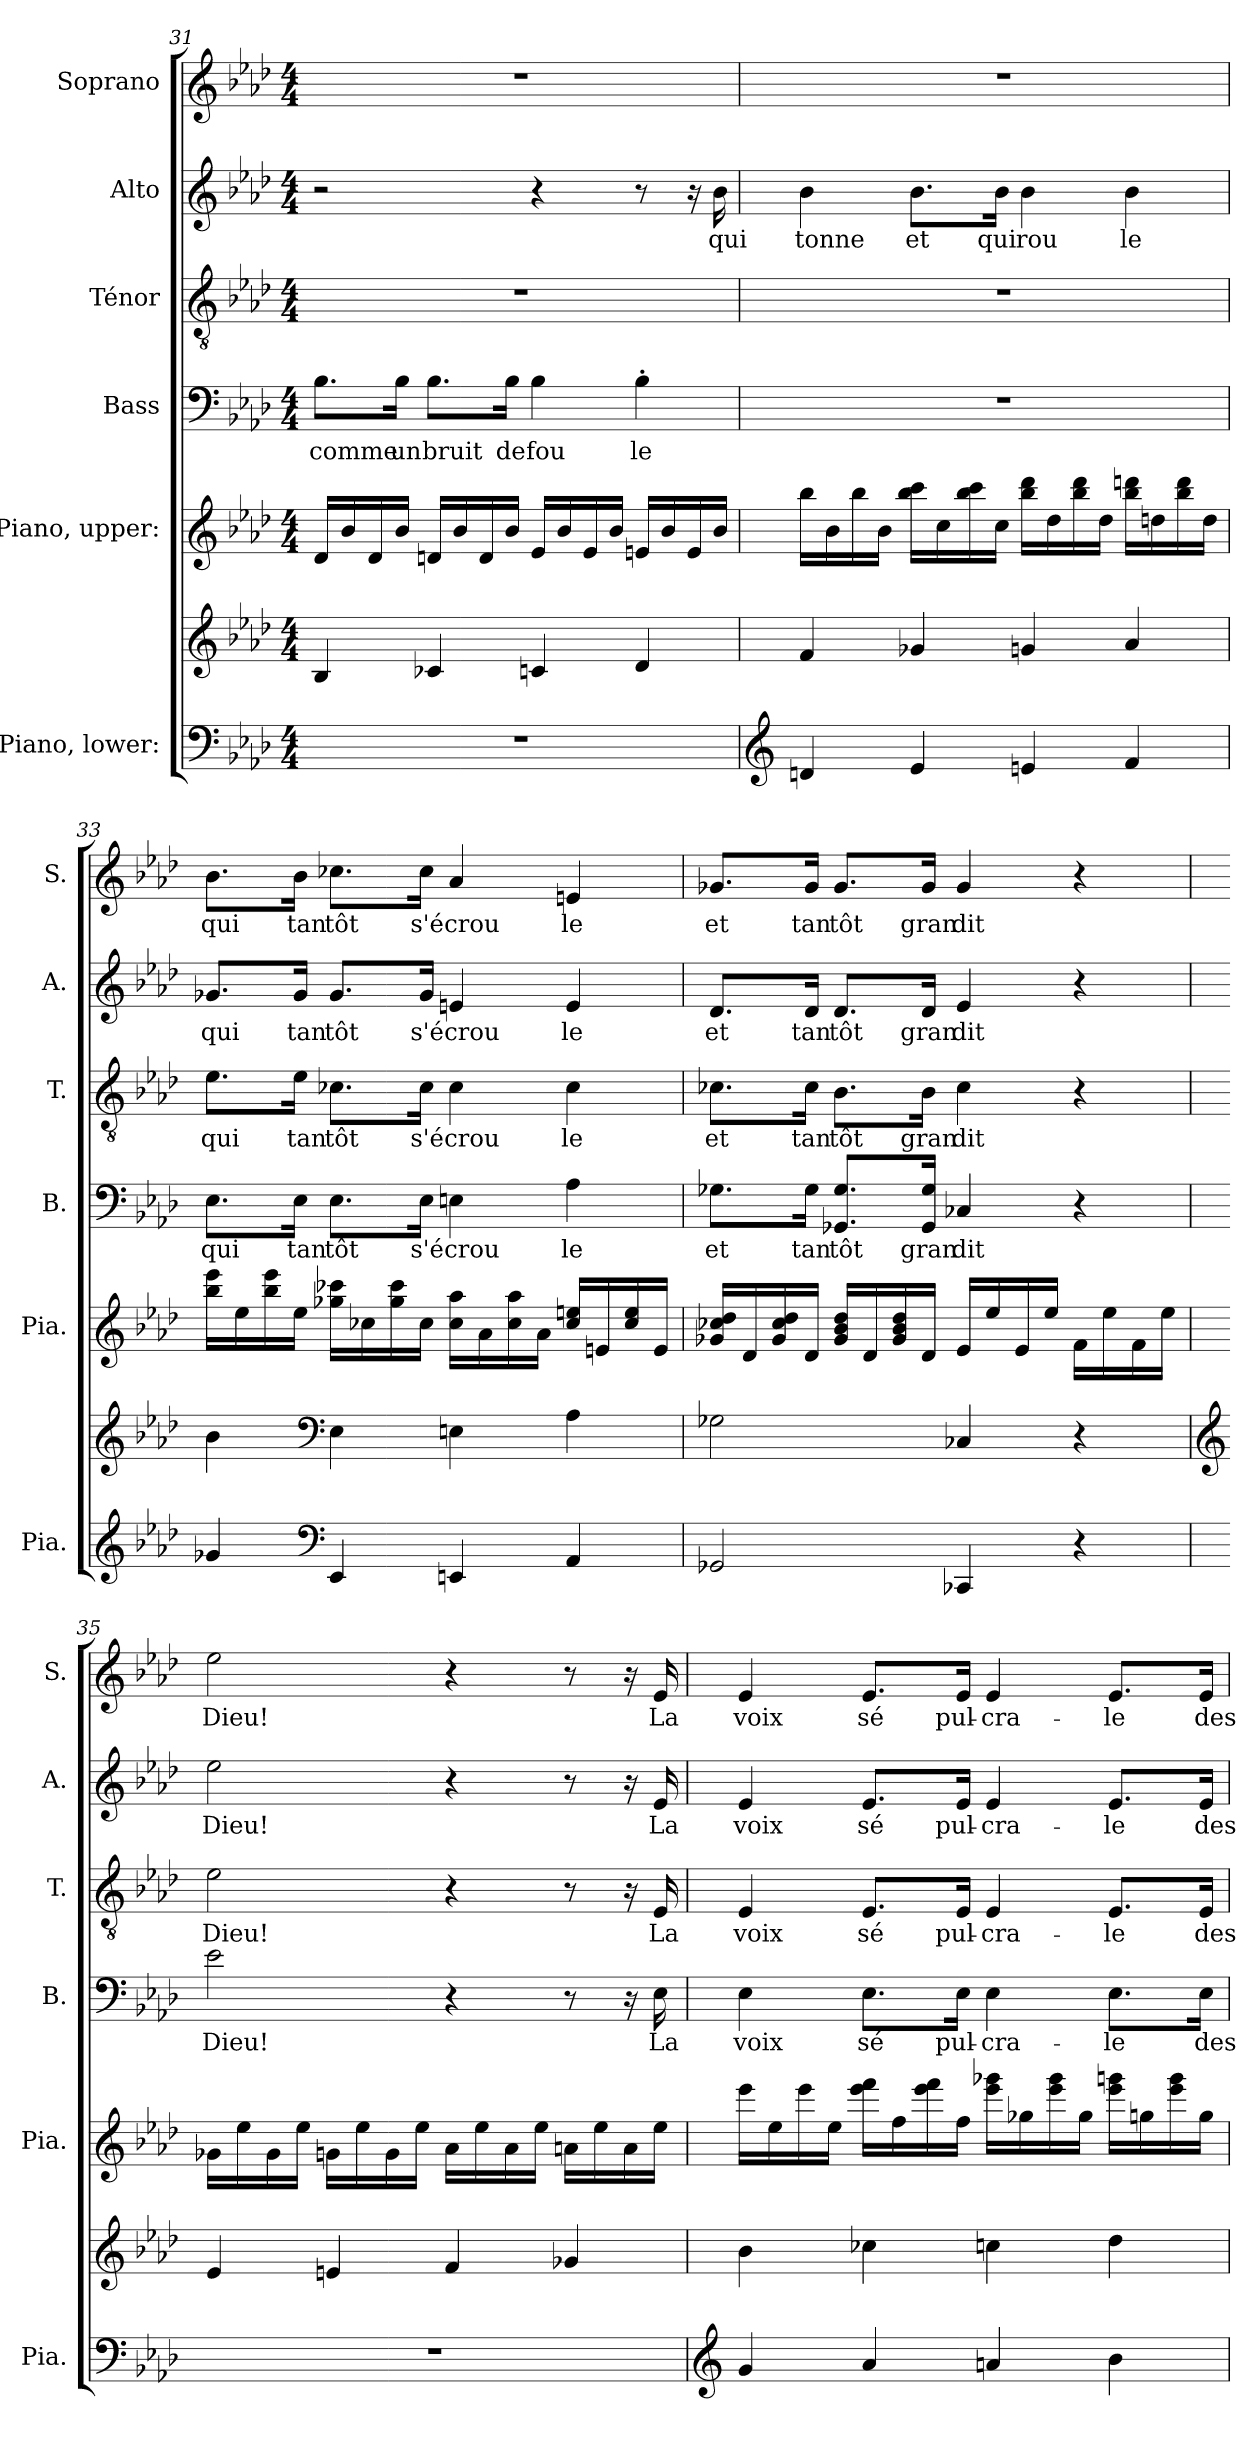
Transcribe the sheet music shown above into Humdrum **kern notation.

**kern	**kern	**kern	**kern	**text	**kern	**text	**kern	**text	**kern	**text
*part6	*part6	*part5	*part4	*part4	*part3	*part3	*part2	*part2	*part1	*part1
*staff7	*staff6	*staff5	*staff4	*staff4	*staff3	*staff3	*staff2	*staff2	*staff1	*staff1
*I"Piano, lower:	*	*I"Piano, upper:	*I"Bass	*	*I"Ténor	*	*I"Alto	*	*I"Soprano	*
*I'Pia.	*	*I'Pia.	*I'B.	*	*I'T.	*	*I'A.	*	*I'S.	*
!!LO:PB:g=z
*clefF4	*clefG2	*clefG2	*clefF4	*	*clefGv2	*	*clefG2	*	*clefG2	*
*k[b-e-a-d-]	*k[b-e-a-d-]	*k[b-e-a-d-]	*k[b-e-a-d-]	*	*k[b-e-a-d-]	*	*k[b-e-a-d-]	*	*k[b-e-a-d-]	*
*M4/4	*M4/4	*M4/4	*M4/4	*	*M4/4	*	*M4/4	*	*M4/4	*
=31	=31	=31	=31	=31	=31	=31	=31	=31	=31	=31
!	!	!	!	!LO:LY:b	!	!	!	!	!	!
1r	4B-/	16d-/LL	8.B-\L	comme	1r	.	2r	.	1r	.
.	.	16b-/	.	.	.	.	.	.	.	.
.	.	16d-/	.	.	.	.	.	.	.	.
!	!	!	!	!LO:LY:b	!	!	!	!	!	!
.	.	16b-/JJ	16B-\Jk	un	.	.	.	.	.	.
!	!	!	!	!LO:LY:b	!	!	!	!	!	!
.	4c-X/	16dn/LL	8.B-\L	bruit	.	.	.	.	.	.
.	.	16b-/	.	.	.	.	.	.	.	.
.	.	16d/	.	.	.	.	.	.	.	.
!	!	!	!	!LO:LY:b	!	!	!	!	!	!
.	.	16b-/JJ	16B-\Jk	de	.	.	.	.	.	.
!	!	!	!	!LO:LY:b	!	!	!	!	!	!
.	4cn/	16e-/LL	4B-\	fou	.	.	4r	.	.	.
.	.	16b-/	.	.	.	.	.	.	.	.
.	.	16e-/	.	.	.	.	.	.	.	.
.	.	16b-/JJ	.	.	.	.	.	.	.	.
!	!	!	!	!LO:LY:b	!	!	!	!	!	!
.	4d-/	16en/LL	4B-'\	le	.	.	8r	.	.	.
.	.	16b-/	.	.	.	.	.	.	.	.
.	.	16e/	.	.	.	.	16r	.	.	.
!	!	!	!	!	!	!	!	!LO:LY:b	!	!
.	.	16b-/JJ	.	.	.	.	16b-\	qui	.	.
=32	=32	=32	=32	=32	=32	=32	=32	=32	=32	=32
*clefG2	*	*	*	*	*	*	*	*	*	*
!	!	!	!	!	!	!	!	!LO:LY:b	!	!
4dn/	4f/	16bb-\LL	1r	.	1r	.	4b-\	tonne	1r	.
.	.	16b-\	.	.	.	.	.	.	.	.
.	.	16bb-\	.	.	.	.	.	.	.	.
.	.	16b-\JJ	.	.	.	.	.	.	.	.
!	!	!	!	!	!	!	!	!LO:LY:b	!	!
4e-/	4g-X/	16bb-\ 16ccc\LL	.	.	.	.	8.b-\L	et	.	.
.	.	16cc\	.	.	.	.	.	.	.	.
.	.	16bb-\ 16ccc\	.	.	.	.	.	.	.	.
!	!	!	!	!	!	!	!	!LO:LY:b	!	!
.	.	16cc\JJ	.	.	.	.	16b-\Jk	qui	.	.
!	!	!	!	!	!	!	!	!LO:LY:b	!	!
4en/	4gn/	16bb-\ 16ddd-\LL	.	.	.	.	4b-\	rou	.	.
.	.	16dd-\	.	.	.	.	.	.	.	.
.	.	16bb-\ 16ddd-\	.	.	.	.	.	.	.	.
.	.	16dd-\JJ	.	.	.	.	.	.	.	.
!	!	!	!	!	!	!	!	!LO:LY:b	!	!
4f/	4a-/	16bb-\ 16dddn\LL	.	.	.	.	4b-\	le	.	.
.	.	16ddn\	.	.	.	.	.	.	.	.
.	.	16bb-\ 16ddd\	.	.	.	.	.	.	.	.
.	.	16dd\JJ	.	.	.	.	.	.	.	.
!!LO:LB:g=z
=33	=33	=33	=33	=33	=33	=33	=33	=33	=33	=33
!	!	!	!	!LO:LY:b	!	!LO:LY:b	!	!LO:LY:b	!	!LO:LY:b
4g-X/	4b-\	16bb-\ 16eee-\LL	8.E-\L	qui	8.e-\L	qui	8.g-X/L	qui	8.b-\L	qui
.	.	16ee-\	.	.	.	.	.	.	.	.
.	.	16bb-\ 16eee-\	.	.	.	.	.	.	.	.
!	!	!	!	!LO:LY:b	!	!LO:LY:b	!	!LO:LY:b	!	!LO:LY:b
.	.	16ee-\JJ	16E-\Jk	tan	16e-\Jk	tan	16g-/Jk	tan	16b-\Jk	tan
*clefF4	*clefF4	*	*	*	*	*	*	*	*	*
!	!	!	!	!LO:LY:b	!	!LO:LY:b	!	!LO:LY:b	!	!LO:LY:b
4EE-/	4E-\	16gg-X\ 16ccc-X\LL	8.E-\L	tôt	8.c-X\L	tôt	8.g-/L	tôt	8.cc-X\L	tôt
.	.	16cc-X\	.	.	.	.	.	.	.	.
.	.	16gg-\ 16ccc-\	.	.	.	.	.	.	.	.
!	!	!	!	!LO:LY:b	!	!LO:LY:b	!	!LO:LY:b	!	!LO:LY:b
.	.	16cc-\JJ	16E-\Jk	s'é	16c-\Jk	s'é	16g-/Jk	s'é	16cc-\Jk	s'é
!	!	!	!	!LO:LY:b	!	!LO:LY:b	!	!LO:LY:b	!	!LO:LY:b
4EEn/	4En\	16cc-\ 16aa-\LL	4En\	crou	4c-\	crou	4en/	crou	4a-/	crou
.	.	16a-\	.	.	.	.	.	.	.	.
.	.	16cc-\ 16aa-\	.	.	.	.	.	.	.	.
.	.	16a-\JJ	.	.	.	.	.	.	.	.
!	!	!	!	!LO:LY:b	!	!LO:LY:b	!	!LO:LY:b	!	!LO:LY:b
4AA-/	4A-\	16cc-/ 16een/LL	4A-\	le	4c-\	le	4e/	le	4en/	le
.	.	16en/	.	.	.	.	.	.	.	.
.	.	16cc-/ 16ee/	.	.	.	.	.	.	.	.
.	.	16e/JJ	.	.	.	.	.	.	.	.
=34	=34	=34	=34	=34	=34	=34	=34	=34	=34	=34
!	!	!	!	!LO:LY:b	!	!LO:LY:b	!	!LO:LY:b	!	!LO:LY:b
2GG-X/	2G-X\	16g-X/ 16cc-X/ 16dd-/LL	8.G-X\L	et	8.c-X\L	et	8.d-/L	et	8.g-X/L	et
.	.	16d-/	.	.	.	.	.	.	.	.
.	.	16g-/ 16cc-/ 16dd-/	.	.	.	.	.	.	.	.
!	!	!	!	!LO:LY:b	!	!LO:LY:b	!	!LO:LY:b	!	!LO:LY:b
.	.	16d-/JJ	16G-\Jk	tan	16c-\Jk	tan	16d-/Jk	tan	16g-/Jk	tan
!	!	!	!	!LO:LY:b	!	!LO:LY:b	!	!LO:LY:b	!	!LO:LY:b
.	.	16g-/ 16b-/ 16dd-/LL	8.GG-X/ 8.G-/L	tôt	8.B-\L	tôt	8.d-/L	tôt	8.g-/L	tôt
.	.	16d-/	.	.	.	.	.	.	.	.
.	.	16g-/ 16b-/ 16dd-/	.	.	.	.	.	.	.	.
!	!	!	!	!LO:LY:b	!	!LO:LY:b	!	!LO:LY:b	!	!LO:LY:b
.	.	16d-/JJ	16GG-/ 16G-/Jk	gran	16B-\Jk	gran	16d-/Jk	gran	16g-/Jk	gran
!	!	!	!	!LO:LY:b	!	!LO:LY:b	!	!LO:LY:b	!	!LO:LY:b
4CC-X/	4C-X/	16e-/LL	4C-X/	dit	4c-\	dit	4e-/	dit	4g-/	dit
.	.	16ee-/	.	.	.	.	.	.	.	.
.	.	16e-/	.	.	.	.	.	.	.	.
.	.	16ee-/JJ	.	.	.	.	.	.	.	.
4r	4r	16f\LL	4r	.	4r	.	4r	.	4r	.
.	.	16ee-\	.	.	.	.	.	.	.	.
.	.	16f\	.	.	.	.	.	.	.	.
.	.	16ee-\JJ	.	.	.	.	.	.	.	.
!!LO:PB:g=z
=35	=35	=35	=35	=35	=35	=35	=35	=35	=35	=35
*	*clefG2	*	*	*	*	*	*	*	*	*
!	!	!	!	!LO:LY:b	!	!LO:LY:b	!	!LO:LY:b	!	!LO:LY:b
1r	4e-/	16g-X\LL	2e-\	Dieu!	2e-\	Dieu!	2ee-\	Dieu!	2ee-\	Dieu!
.	.	16ee-\	.	.	.	.	.	.	.	.
.	.	16g-\	.	.	.	.	.	.	.	.
.	.	16ee-\JJ	.	.	.	.	.	.	.	.
.	4en/	16gn\LL	.	.	.	.	.	.	.	.
.	.	16ee-\	.	.	.	.	.	.	.	.
.	.	16g\	.	.	.	.	.	.	.	.
.	.	16ee-\JJ	.	.	.	.	.	.	.	.
.	4f/	16a-\LL	4r	.	4r	.	4r	.	4r	.
.	.	16ee-\	.	.	.	.	.	.	.	.
.	.	16a-\	.	.	.	.	.	.	.	.
.	.	16ee-\JJ	.	.	.	.	.	.	.	.
.	4g-X/	16an\LL	8r	.	8r	.	8r	.	8r	.
.	.	16ee-\	.	.	.	.	.	.	.	.
.	.	16a\	16r	.	16r	.	16r	.	16r	.
!	!	!	!	!LO:LY:b	!	!LO:LY:b	!	!LO:LY:b	!	!LO:LY:b
.	.	16ee-\JJ	16E-\	La	16E-/	La	16e-/	La	16e-/	La
=36	=36	=36	=36	=36	=36	=36	=36	=36	=36	=36
*clefG2	*	*	*	*	*	*	*	*	*	*
!	!	!	!	!LO:LY:b	!	!LO:LY:b	!	!LO:LY:b	!	!LO:LY:b
4g/	4b-\	16eee-\LL	4E-\	voix	4E-/	voix	4e-/	voix	4e-/	voix
.	.	16ee-\	.	.	.	.	.	.	.	.
.	.	16eee-\	.	.	.	.	.	.	.	.
.	.	16ee-\JJ	.	.	.	.	.	.	.	.
!	!	!	!	!LO:LY:b	!	!LO:LY:b	!	!LO:LY:b	!	!LO:LY:b
4a-/	4cc-X\	16eee-\ 16fff\LL	8.E-\L	sé	8.E-/L	sé	8.e-/L	sé	8.e-/L	sé
.	.	16ff\	.	.	.	.	.	.	.	.
.	.	16eee-\ 16fff\	.	.	.	.	.	.	.	.
!	!	!	!	!LO:LY:b	!	!LO:LY:b	!	!LO:LY:b	!	!LO:LY:b
.	.	16ff\JJ	16E-\Jk	pul-	16E-/Jk	pul-	16e-/Jk	pul-	16e-/Jk	pul-
!	!	!	!	!LO:LY:b	!	!LO:LY:b	!	!LO:LY:b	!	!LO:LY:b
4an/	4ccn\	16eee-\ 16ggg-X\LL	4E-\	-cra-	4E-/	-cra-	4e-/	-cra-	4e-/	-cra-
.	.	16gg-X\	.	.	.	.	.	.	.	.
.	.	16eee-\ 16ggg-\	.	.	.	.	.	.	.	.
.	.	16gg-\JJ	.	.	.	.	.	.	.	.
!	!	!	!	!LO:LY:b	!	!LO:LY:b	!	!LO:LY:b	!	!LO:LY:b
4b-\	4dd-\	16eee-\ 16gggn\LL	8.E-\L	-le	8.E-/L	-le	8.e-/L	-le	8.e-/L	-le
.	.	16ggn\	.	.	.	.	.	.	.	.
.	.	16eee-\ 16ggg\	.	.	.	.	.	.	.	.
!	!	!	!	!LO:LY:b	!	!LO:LY:b	!	!LO:LY:b	!	!LO:LY:b
.	.	16gg\JJ	16E-\Jk	des	16E-/Jk	des	16e-/Jk	des	16e-/Jk	des
=	=	=	=	=	=	=	=	=	=	=
*-	*-	*-	*-	*-	*-	*-	*-	*-	*-	*-
